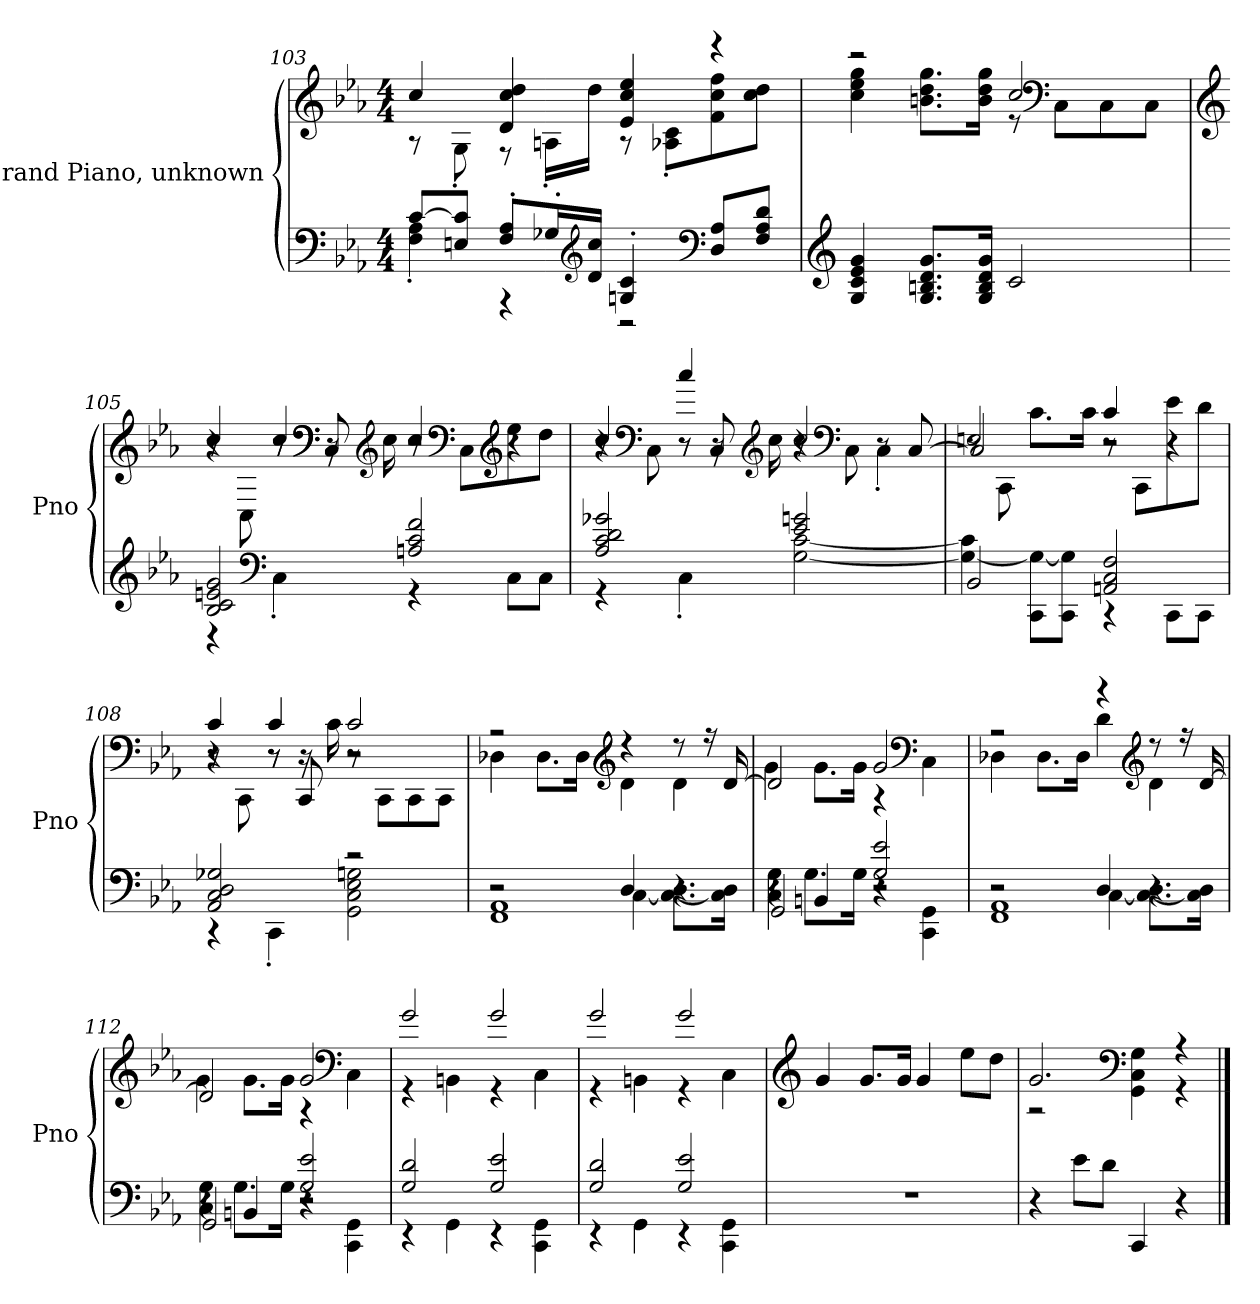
**kern	**kern
*part1	*part1
*staff2	*staff1
*I"Grand Piano, unknown	*
*I'Pno	*
*clefF4	*clefG2
*k[b-e-a-]	*k[b-e-a-]
*M4/4	*M4/4
=103	=103
*^	*^
[8c/L	4F\' 4A-\'	4cc/	8r
8En/ 8c/]J	.	.	8G'\
8F/' 8A-/'L	4r	4d/ 4cc/ 4dd/	8r
16G-X'/L	.	.	16An'\LL
*clefG2	*	*	*
16d/ 16cc/JJ	.	.	16dd\JJ
4Gn/' 4c/'	2r	4e-/ 4cc/ 4ee-/	8r
.	.	.	8A-X\' 8c\'L
*clefF4	*	*	*
8D/ 8A-/L	.	4r	8f\ 8cc\ 8ff\
8F/ 8A-/ 8d/J	.	.	8cc\ 8dd\J
*v	*v	*	*
=104	=104	=104
*clefG2	*	*
4G/ 4c/ 4e-/ 4g/	2r	4cc\ 4ee-\ 4gg\
8.G/ 8.Bn/ 8.d/ 8.g/L	.	8.bn\ 8.dd\ 8.gg\L
16G/ 16B/ 16d/ 16g/Jk	.	16b\ 16dd\ 16gg\Jk
2c/	2cc/	8r
*	*clefF4	*
.	.	8C\L
.	.	8C\
.	.	8C\J
*	*v	*v
!!LO:PB:g=z
=105	=105
*	*clefG2
*^	*^
*	*	*	*^
2B-/ 2c/ 2en/ 2g/	4r	4cc/	8r	4r
.	.	.	8C\	.
*clefF4	*	*	*	*
.	4C'\	4cc/	8r	8r
*	*	*clefF4	*	*
.	.	.	16r	8C/
*	*	*clefG2	*	*
.	.	.	16cc\	.
2An/ 2c/ 2f/	4r	4cc/	8r	2r
*	*	*clefF4	*	*
.	.	.	8C\L	.
*	*	*clefG2	*	*
.	8C\L	4r	8ee-\	.
.	8C\J	.	8dd\J	.
=106	=106	=106	=106	=106
2A-/ 2c/ 2d/ 2g-X/	4r	4cc/	8r	4r
*	*	*clefF4	*	*
.	.	.	8C\	.
.	4C'\	4cc/	8r	8r
.	.	.	16r	8C/
*	*	*clefG2	*	*
.	.	.	16cc\	.
2e-/ 2gn/	[2G\ [2c\	2cc/	8r	4r
*	*	*clefF4	*	*
.	.	.	8C\	.
.	.	.	4C'\	8r
.	.	.	.	[8C/
!!LO:LB:g=z	!!	!!
=107	=107	=107	=107	=107
2BB-/	4G\_ 4c\]	2En/	8r	2C/]
.	.	.	8CC\	.
.	8CC\ 8G\_L	.	8.c\L	.
.	8CC\ 8G\]J	.	.	.
.	.	.	16c\Jk	.
2AAn/ 2C/ 2F/	4r	4c/	8r	2r
.	.	.	8CC\L	.
.	8CC\L	4r	8e-\	.
.	8CC\J	.	8d\J	.
=108	=108	=108	=108	=108
2AA-/ 2C/ 2D/ 2G-X/	4r	4c/	8r	4r
.	.	.	8CC\	.
.	4CC'\	4c/	8r	8r
.	.	.	16r	8CC/
.	.	.	16c\	.
2r	2GG\ 2C\ 2E-\ 2Gn\	2c/	8r	2r
.	.	.	8CC\L	.
.	.	.	8CC\	.
.	.	.	8CC\J	.
*	*	*	*v	*v
=109	=109	=109	=109
*	*^	*	*
2r	2r	1FF 1AA-	2r	4D-X\
.	.	.	.	8.D-\L
.	.	.	.	16D-\Jk
*	*	*	*clefG2	*
4D/	[4C\	.	4r	4d\
4r	8.C\_ 8.D\L	.	8r	4d\
.	.	.	16r	.
.	16C\] 16D\Jk	.	[16d/	.
=110	=110	=110	=110	=110
4r	4C\ 4G\	2GG/	2d/]	4g\
4BBn/	8.G\L	.	.	8.g\L
.	16G\Jk	.	.	16g\Jk
2G/ 2e-/	4r	2r	2g/	4r
*	*	*	*clefF4	*
.	4CC\ 4GG\	.	.	4C\
!!LO:LB:g=z	!!
=111	=111	=111	=111	=111
2r	2r	1FF 1AA-	2r	4D-X\
.	.	.	.	8.D-\L
.	.	.	.	16D-\Jk
4D/	[4C\	.	4r	4d\
*	*	*	*clefG2	*
4r	8.C\_ 8.D\L	.	8r	4d\
.	.	.	16r	.
.	16C\] 16D\Jk	.	[16d/	.
=112	=112	=112	=112	=112
4r	4C\ 4G\	2GG/	2d/]	4g\
4BBn/	8.G\L	.	.	8.g\L
.	16G\Jk	.	.	16g\Jk
2G/ 2e-/	4r	2r	2g/	4r
*	*	*	*clefF4	*
.	4CC\ 4GG\	.	.	4C\
*	*v	*v	*	*
=113	=113	=113	=113
2G/ 2d/	4r	2g/	4r
.	4GG\	.	4BBn\
2G/ 2e-/	4r	2g/	4r
.	4CC\ 4GG\	.	4C\
=114	=114	=114	=114
2G/ 2d/	4r	2g/	4r
.	4GG\	.	4BBn\
2G/ 2e-/	4r	2g/	4r
.	4CC\ 4GG\	.	4C\
*v	*v	*	*
*	*v	*v
=115	=115
*	*clefG2
1r	4g/
.	8.g/L
.	16g/Jk
.	4g/
.	8ee-\L
.	8dd\J
!!LO:LB:g=z
=116	=116
*	*^
4r	2.g/	2r
8e-\L	.	.
8d\J	.	.
*	*clefF4	*
4CC/	.	4GG\ 4C\ 4G\
4r	4r	4r
*	*v	*v
==	==
*-	*-
